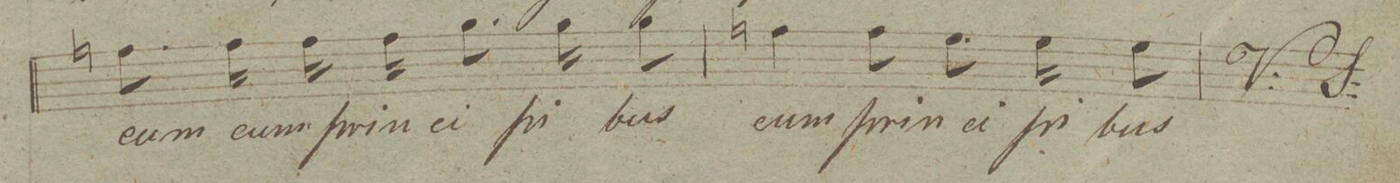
**kern	**text	**dynam
*I"Alto.	*	*
*clefC3	*	*
*k[f#c#g#]	*	*
*M6/8	*	*
8.gn\	e-	.
16g\	-um	.
16g\	cum	.
16g\	prin-	.
8.a\	-ci-	.
16a\	-pi-	.
8a\	-bus	.
=33	=33	=33
4gn\	cum	.
8g\	prin-	.
8.f#\	-ci-	.
16f#\	-pi-	.
8f#\	-bus	.
=34	=34	=34
*-	*-	*-
